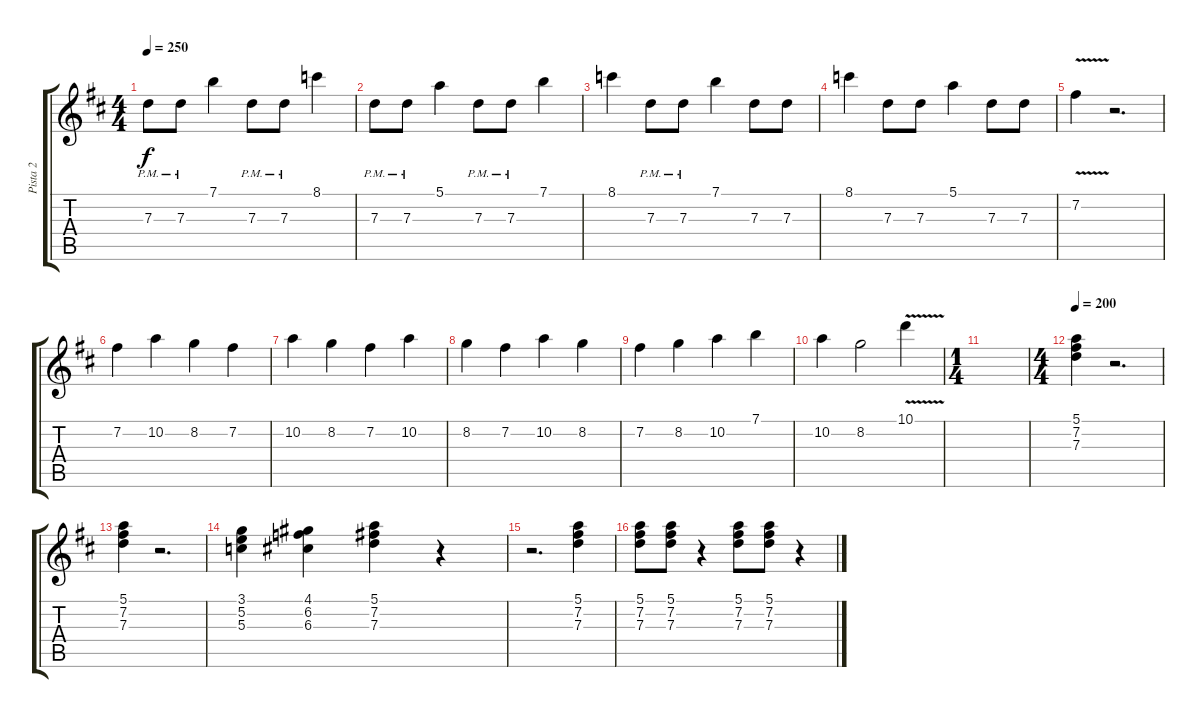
\track ("Pista 2" "Pista 2") {instrument electricguitarclean}
\staff {score tabs}
\tuning (E4 B3 G3 D3 A2 E2) {hide}
\ts (4 4)
\tempo 250
\clef g2
\ks d
7.3{pm}.8{dy f} 7.3{pm}.8 7.1.4 7.3{pm}.8 7.3{pm}.8 8.1.4 |
7.3{pm}.8 7.3{pm}.8 5.1.4 7.3{pm}.8 7.3{pm}.8 7.1.4 |
8.1.4 7.3{pm}.8 7.3{pm}.8 7.1.4 7.3.8 7.3.8 |
8.1.4 7.3.8 7.3.8 5.1.4 7.3.8 7.3.8 |
7.2{v}.4 r.2{d} |
7.2.4 10.2.4 8.2.4 7.2.4 |
10.2.4 8.2.4 7.2.4 10.2.4 |
8.2.4 7.2.4 10.2.4 8.2.4 |
7.2.4 8.2.4 10.2.4 7.1.4 |
10.2.4 8.2.2 10.1{v}.4 |
\ts (1 4)
|
\ts (4 4)
\tempo 200
(5.1 7.2 7.3).4{instrument electricguitarclean} r.2{d} |
(5.1 7.2 7.3).4 r.2{d} |
(3.1 5.2 5.3).4 (4.1 6.2 6.3).4 (5.1 7.2 7.3).4 r.4 |
r.2{d} (5.1 7.2 7.3).4 |
(5.1 7.2 7.3).8 (5.1 7.2 7.3).8 r.4 (5.1 7.2 7.3).8 (5.1 7.2 7.3).8 r.4
